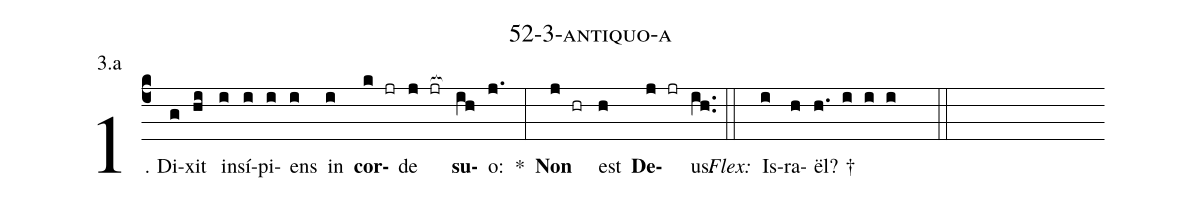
name: 52-3-antiquo-a;
annotation: 3.a;
%%
(c4)1. Di(g)xit(hi) in(i)sí(i)pi(i)ens(i) in(i) <b>cor</b>(k jr)de(j jr[ocb:1{]) <b>su</b>(ih[ocb:0}])o:(j.) *(:) <b>Non</b>(j hr) est(h) <b>De</b>(j jr)us.(ih..) (::)
<i>Flex:</i>()  Is(i)ra(h)ël? †(h. i i i  ::)
